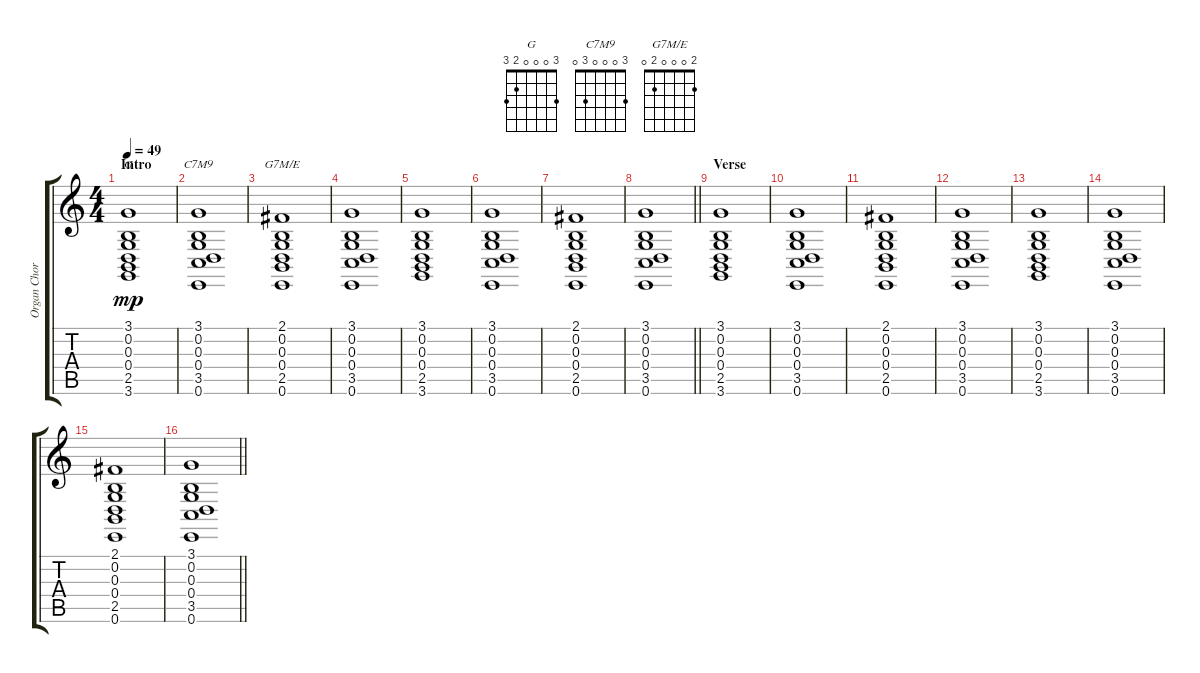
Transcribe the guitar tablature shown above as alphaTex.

\track ("Organ Chords" "Organ Chor") {instrument drawbarorgan}
\staff {score tabs}
\tuning (E4 B3 G3 D3 A2 E2) {hide}
\chord ("G" 3 0 0 0 2 3)
\chord ("C7M9" 3 0 0 0 3 0)
\chord ("G7M/E" 2 0 0 0 2 0)
\ts (4 4)
\section ("" "Intro")
\tempo 49
\clef g2
\ks c
(3.1 0.2 0.3 0.4 2.5 3.6).1{ch "G" dy mp instrument drawbarorgan} |
(3.1 0.2 0.3 0.4 3.5 0.6).1{ch "C7M9"} |
(2.1 0.2 0.3 0.4 2.5 0.6).1{ch "G7M/E"} |
(3.1 0.2 0.3 0.4 3.5 0.6).1 |
(3.1 0.2 0.3 0.4 2.5 3.6).1 |
(3.1 0.2 0.3 0.4 3.5 0.6).1 |
(2.1 0.2 0.3 0.4 2.5 0.6).1 |
\barLineRight lightlight
(3.1 0.2 0.3 0.4 3.5 0.6).1 |
\section ("" "Verse")
(3.1 0.2 0.3 0.4 2.5 3.6).1 |
(3.1 0.2 0.3 0.4 3.5 0.6).1 |
(2.1 0.2 0.3 0.4 2.5 0.6).1 |
(3.1 0.2 0.3 0.4 3.5 0.6).1 |
(3.1 0.2 0.3 0.4 2.5 3.6).1 |
(3.1 0.2 0.3 0.4 3.5 0.6).1 |
(2.1 0.2 0.3 0.4 2.5 0.6).1 |
\barLineRight lightlight
(3.1 0.2 0.3 0.4 3.5 0.6).1
